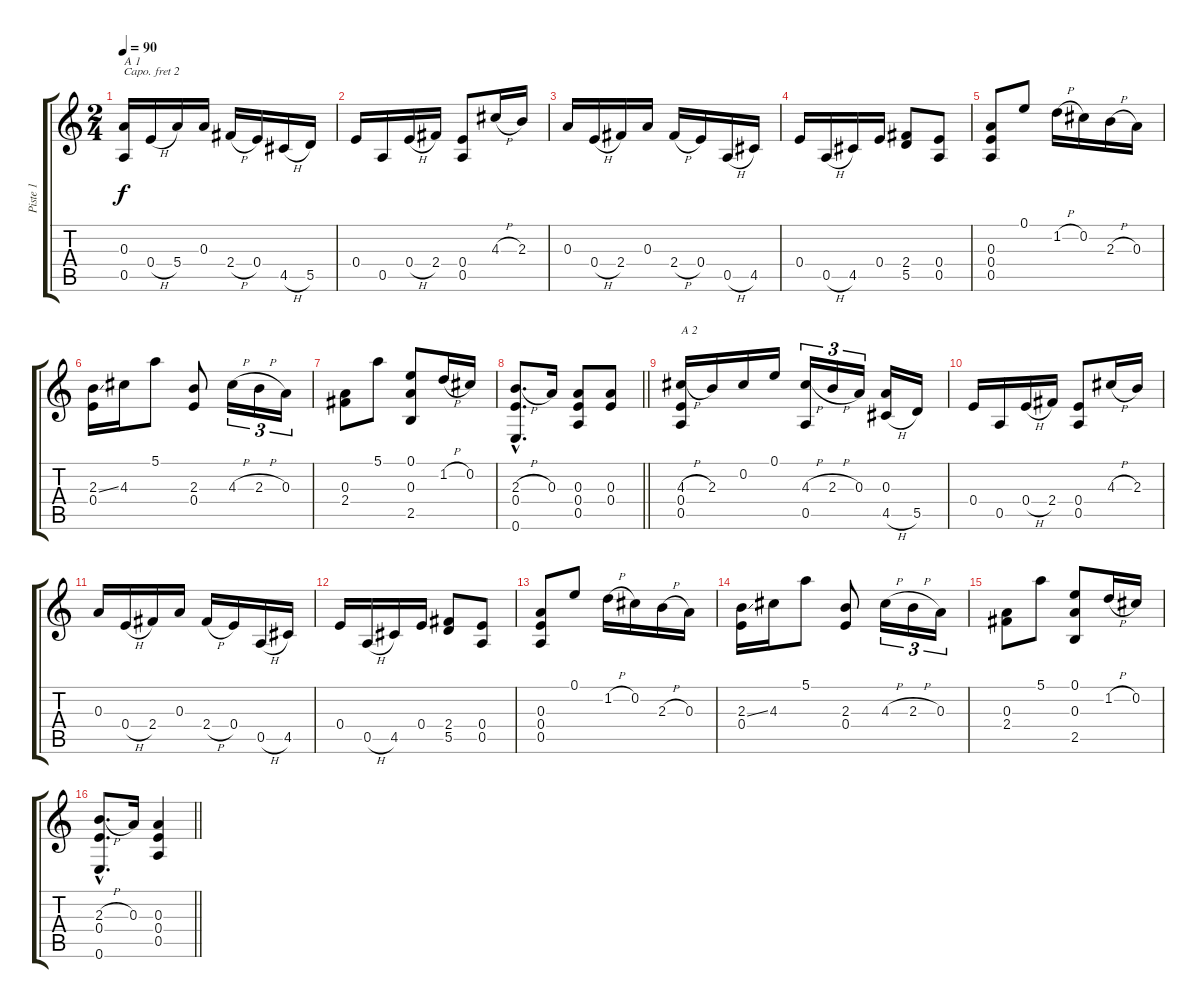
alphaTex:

\track ("Piste 1" "Piste 1") {instrument acousticguitarsteel}
\staff {score tabs}
\capo 2
\tuning (D4 B3 G3 D3 G2 D2) {hide}
\ts (2 4)
\tempo 90
\clef g2
\ks c
(0.3 0.5).16{txt "A 1" dy f} 0.4{h}.16 5.4.16 0.3.16 2.4{h}.16 0.4.16 4.5{h}.16 5.5.16 |
0.4.16 0.5.16 0.4{h}.16 2.4.16 (0.4 0.5).8 4.3{h}.16 2.3.16 |
0.3.16 0.4{h}.16 2.4.16 0.3.16 2.4{h}.16 0.4.16 0.5{h}.16 4.5.16 |
0.4.16 0.5{h}.16 4.5.16 0.4.16 (2.4 5.5).8 (0.4 0.5).8 |
(0.3 0.4 0.5).8 0.1.8 1.2{h}.16 0.2.16 2.3{h}.16 0.3.16 |
(2.3{ss} 0.4).16 4.3.16 5.1.8 (2.3 0.4).8 4.3{h}.16{tu (3 2)} 2.3{h}.16{tu (3 2)} 0.3.16{tu (3 2)} |
(0.3 2.4).8 5.1.8 (0.1 0.3 2.5).8 1.2{h}.16 0.2.16 |
\barLineRight lightlight
(2.3{h hac} 0.4{hac} 0.6{hac}).8{d} 0.3.16 (0.3 0.4 0.5).8 (0.3 0.4).8 |
(4.3{h} 0.4 0.5).16{txt "A 2"} 2.3.16 0.2.16 0.1.16 (4.3{h} 0.5).16{tu (3 2)} 2.3{h}.16{tu (3 2)} 0.3.16{tu (3 2)} (0.3 4.5{h}).16 5.5.16 |
0.4.16 0.5.16 0.4{h}.16 2.4.16 (0.4 0.5).8 4.3{h}.16 2.3.16 |
0.3.16 0.4{h}.16 2.4.16 0.3.16 2.4{h}.16 0.4.16 0.5{h}.16 4.5.16 |
0.4.16 0.5{h}.16 4.5.16 0.4.16 (2.4 5.5).8 (0.4 0.5).8 |
(0.3 0.4 0.5).8 0.1.8 1.2{h}.16 0.2.16 2.3{h}.16 0.3.16 |
(2.3{ss} 0.4).16 4.3.16 5.1.8 (2.3 0.4).8 4.3{h}.16{tu (3 2)} 2.3{h}.16{tu (3 2)} 0.3.16{tu (3 2)} |
(0.3 2.4).8 5.1.8 (0.1 0.3 2.5).8 1.2{h}.16 0.2.16 |
\barLineRight lightlight
(2.3{h hac} 0.4{hac} 0.6{hac}).8{d} 0.3.16 (0.3 0.4 0.5).4
